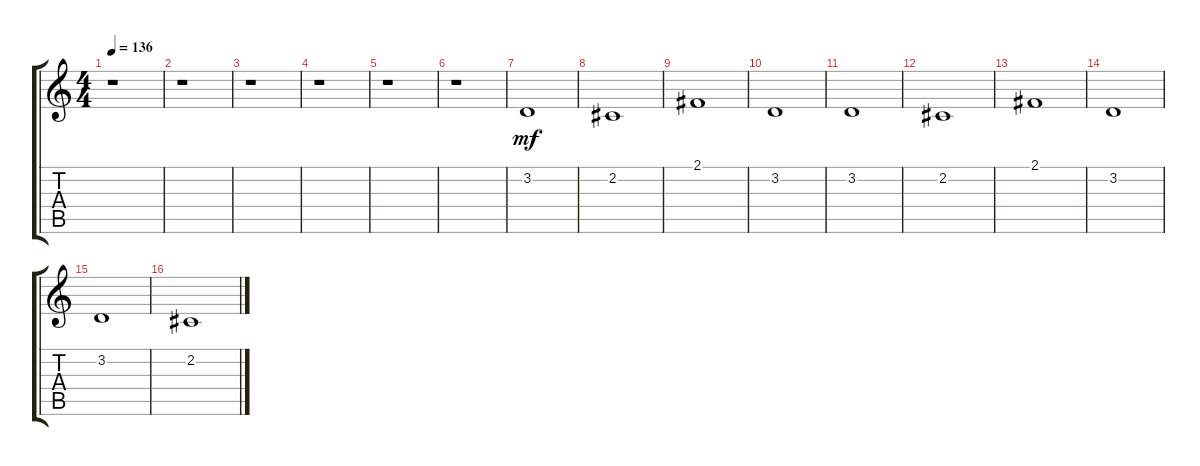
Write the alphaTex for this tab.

\track "" {instrument choiraahs}
\staff {score tabs}
\tuning (E4 B3 G3 D3 A2 E2) {hide}
\ts (4 4)
\tempo 136
\clef g2
\ks c
r.1{dy ppp} |
r.1 |
r.1 |
r.1 |
r.1 |
r.1 |
3.2.1{dy mf} |
2.2.1 |
2.1.1 |
3.2.1 |
3.2.1 |
2.2.1 |
2.1.1 |
3.2.1 |
3.2.1 |
2.2.1
